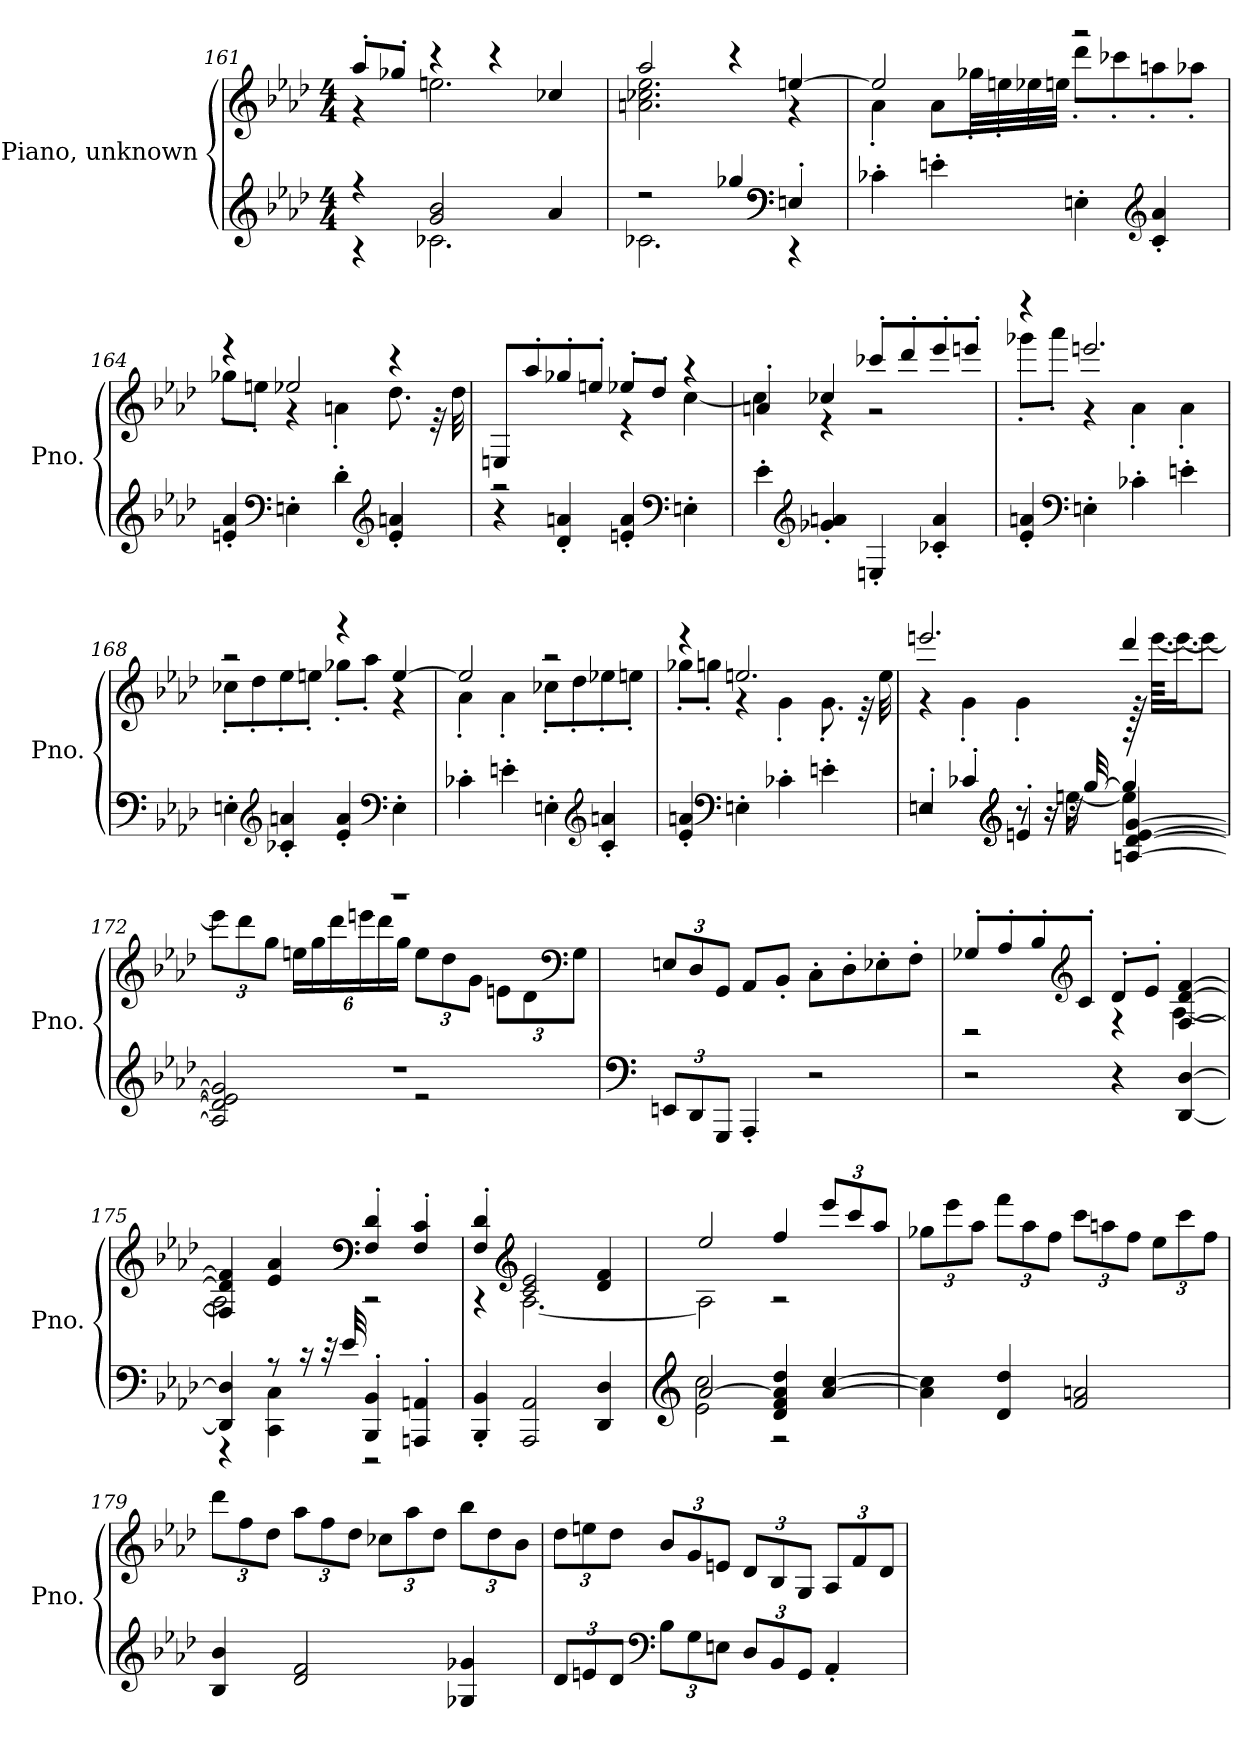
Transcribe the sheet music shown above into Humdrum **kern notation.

**kern	**kern
*part1	*part1
*staff2	*staff1
*I"Piano, unknown	*
*I'Pno.	*
!!LO:LB:g=z
*clefG2	*clefG2
*k[b-e-a-d-]	*k[b-e-a-d-]
*M4/4	*M4/4
=161	=161
*^	*^
4r	4r	8aa-'/L	4r
.	.	8gg-X'/J	.
2g/ 2b-/	2.c-X\	4r	2.een\
.	.	4r	.
4a-/	.	4cc-X/	.
=162	=162	=162	=162
2r	2.c-X\	2aa-/	2.an\ 2.cc-X\ 2.ee-\
4gg-X/	.	4r	.
*clefF4	*	*	*
4En'/	4r	[4een/	4r
*v	*v	*	*
=163	=163	=163
4c-X'\	2ee/]	4a-'\
4en'\	.	8a-\L
.	.	32gg-X'\LL
.	.	32een'\
.	.	32ee-X\
.	.	32een\JJJ
4En'\	2r	8ddd-'\L
.	.	8ccc-X'\
*clefG2	*	*
4c-/' 4a-/'	.	8aan'\
.	.	8aa-X'\J
!!LO:LB:g=z	!!
=164	=164	=164
4en/' 4a-/'	4r	8gg-X'\L
.	.	8een'\J
*clefF4	*	*
4En'\	2ee-X/	4r
4d-'\	.	4an'\
*clefG2	*	*
4e/' 4an/'	4r	8.dd-\
.	.	32r
.	.	32dd-\
=165	=165	=165
4r	8En/L	2r
.	8aa-'/	.
4d-/' 4an/'	8gg-X'/	.
.	8een'/J	.
4en/' 4a/'	8ee-X'/L	4r
.	8dd-'/J	.
*clefF4	*	*
4En'\	4r	[4cc\
=166	=166	=166
4e-'\	4an'/	4cc\]
*clefG2	*	*
4g-X/' 4an/'	4cc-X/	4r
4En'/	8ccc-X'/L	2r
.	8ddd-'/	.
4c-X/' 4a/'	8eee-'/	.
.	8eeen'/J	.
!!LO:PB:g=z	!!
=167	=167	=167
4e-/' 4an/'	4r	8ggg-X'\L
.	.	8aaa-'\J
*clefF4	*	*
4En'\	2.eeen/	4r
4c-X'\	.	4a-'\
4en'\	.	4a-'\
=168	=168	=168
4En'\	2r	8cc-X'\L
.	.	8dd-'\
*clefG2	*	*
4c-X/' 4an/'	.	8ee-'\
.	.	8een'\J
4e-/' 4a/'	4r	8gg-X'\L
.	.	8aa-'\J
*clefF4	*	*
4E'\	[4ee/	4r
=169	=169	=169
4c-X'\	2ee/]	4a-'\
4en'\	.	4a-'\
4En'\	2r	8cc-X'\L
.	.	8dd-'\
*clefG2	*	*
4c-/' 4an/'	.	8ee-X'\
.	.	8een'\J
!!LO:LB:g=z	!!
=170	=170	=170
4e-/' 4an/'	4r	8gg-X'\L
.	.	8ggn'\J
*clefF4	*	*
4En'\	2.een/	4r
4c-X'\	.	4g'\
4en'\	.	8.g'\
.	.	32r
.	.	32ee\
=171	=171	=171
*^	*	*
*	*^	*	*
2r	2r	4En'/	2.eeen/	4r
.	.	4c-X'/	.	4g'\
*clefG2	*	*	*	*
8r	8r	4en'/	.	4g'\
16r	16r	.	.	.
32r	[16een\	.	.	.
[32gg/	.	.	.	.
4gg/]	4ee\]	[4An/ [4d-/ [4e/ [4g/	4ddd-/	128r
.	.	.	.	[64.eee\KKLL
.	.	.	.	16.eee\J_
.	.	.	.	8eee\J_
*	*v	*v	*	*
!!LO:LB:g=z	!!
=172	=172	=172	=172
*	*	*	*Xbrackettup
1r	2A/] 2d-/] 2e/] 2g/]	1r	12eee\L]
.	.	.	12ddd-\
.	.	.	12gg\J
.	.	.	24een\LL
.	.	.	24gg\
.	.	.	24ddd-\
.	.	.	24eeen\
.	.	.	24ddd-\
.	.	.	24gg\JJ
.	2r	.	12ee\L
.	.	.	12dd-\
.	.	.	12g\J
.	.	.	12en\L
.	.	.	12d-\
*	*	*clefF4	*
.	.	.	12G\J
*v	*v	*	*
*	*v	*v
=173	=173
*clefF4	*
*Xbrackettup	*
12EEn/L	12En/L
12DD-/	12D-/
12GGG/J	12GG/J
4AAA-'/	8AA-/L
.	8BB-'/J
2r	8C'\L
.	8D-'\
.	8E-X'\
.	8F'\J
=174	=174
*	*^
2r	8G-X'/L	2r
.	8A-'/	.
.	8B-'/	.
*	*clefG2	*
.	8c'/J	.
4r	8d-'/L	4r
.	8e-'/J	.
[4DD-/ [4D-/	[4F/ [4d-/ [4f/	[4A-\
!!LO:LB:g=z	!!
=175	=175	=175
*^	*	*
4DD-/] 4D-/]	4r	4F/] 4d-/] 4f/]	2A-\]
8r	4CC\ 4C\	4e-/ 4a-/	.
16r	.	.	.
32r	.	.	.
32e-/	.	.	.
*	*	*clefF4	*
4BBB-/' 4BB-/'	2r	4F/' 4d-/'	2r
4AAAn/' 4AAn/'	.	4F/' 4c/'	.
*v	*v	*	*
=176	=176	=176
4BBB-/' 4BB-/'	4F/' 4d-/'	4r
*	*clefG2	*
2AAA-/ 2AA-/	2c/ 2e-/	[2.A-\
4DD-/ 4D-/	4d-/ 4f/	.
=177	=177	=177
*clefG2	*	*
*^	*	*
[2a-/	2e-\ 2cc\	2ee-/	2A-\]
4d-/ 4f/ 4a-/] 4dd-/	2r	4ff/	2r
[4a-/ [4cc/	.	12eee-/L	.
.	.	12ccc/	.
.	.	12aa-/J	.
*v	*v	*	*
*	*v	*v
=178	=178
4a-\] 4cc\]	12gg-X\L
.	12eee-\
.	12aa-\J
4d-/ 4dd-/	12fff\L
.	12aa-\
.	12ff\J
2f/ 2an/	12ccc\L
.	12aan\
.	12ff\J
.	12ee-\L
.	12ccc\
.	12ff\J
!!LO:LB:g=z
=179	=179
4B-/ 4b-/	12ddd-\L
.	12ff\
.	12dd-\J
2d-/ 2f/	12aa-\L
.	12ff\
.	12dd-\J
.	12cc-X\L
.	12aa-\
.	12dd-\J
4G-X/ 4g-X/	12bb-\L
.	12dd-\
.	12b-\J
=180	=180
12d-/L	12dd-\L
12en/	12een\
12d-/J	12dd-\J
*clefF4	*
12B-\L	12b-/L
12G\	12g/
12En\J	12en/J
12D-/L	12d-/L
12BB-/	12B-/
12GG/J	12G/J
4AA-'/	12A-/L
.	12f/
.	12d-/J
=	=
*-	*-
